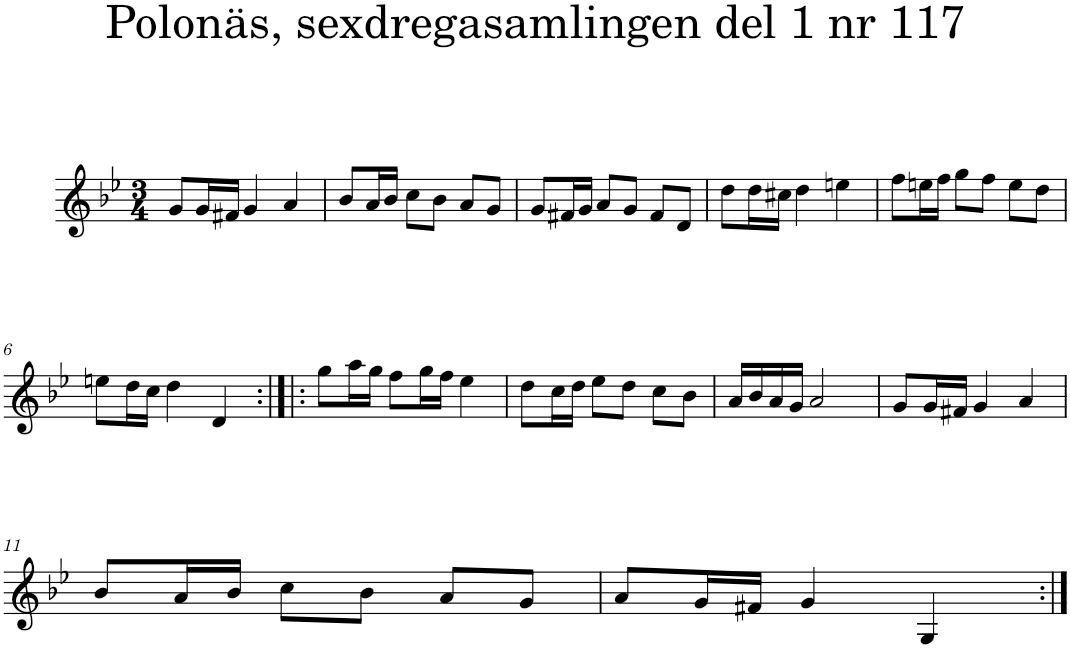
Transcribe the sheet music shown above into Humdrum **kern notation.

**kern
*part1
*staff1
*I"Piano
*I'Pno
*clefG2
*k[b-e-]
*g:
*M3/4
=1
8g/L
16g/L
16f#X/JJ
4g/
4a/
=2
8b-/L
16a/L
16b-/JJ
8cc\L
8b-\J
8a/L
8g/J
=3
8g/L
16f#X/L
16g/JJ
8a/L
8g/J
8f#/L
8d/J
=4
8dd\L
16dd\L
16cc#X\JJ
4dd\
4een\
=5
8ff\L
16een\L
16ff\JJ
8gg\L
8ff\J
8ee\L
8dd\J
!!LO:LB:g=z
=6
8een\L
16dd\L
16cc\JJ
4dd\
4d/
=7:|!|:
8gg\L
16aa\L
16gg\JJ
8ff\L
16gg\L
16ff\JJ
4ee-\
=8
8dd\L
16cc\L
16dd\JJ
8ee-\L
8dd\J
8cc\L
8b-\J
=9
16a/LL
16b-/
16a/
16g/JJ
2a/
=10
8g/L
16g/L
16f#X/JJ
4g/
4a/
!!LO:LB:g=z
=11
8b-/L
16a/L
16b-/JJ
8cc\L
8b-\J
8a/L
8g/J
=12
8a/L
16g/L
16f#X/JJ
4g/
4G/
=:|!
*-
